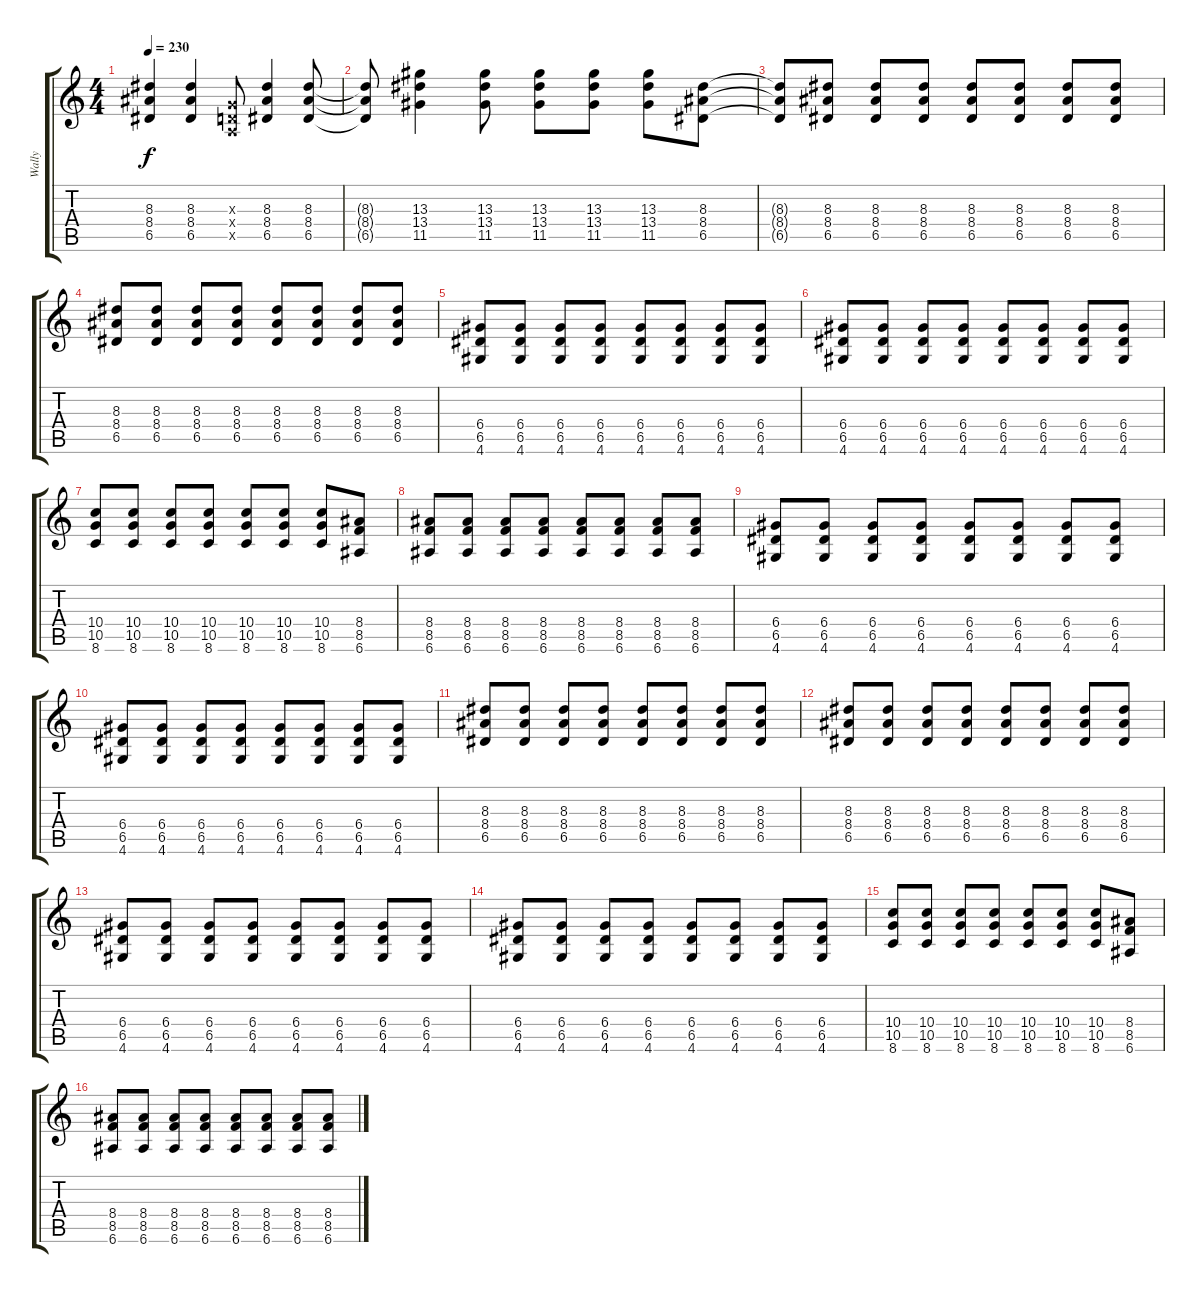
\track ("Wally" "Wally") {instrument overdrivenguitar}
\staff {score tabs}
\tuning (E4 B3 G3 D3 A2 E2) {hide}
\ts (4 4)
\tempo 230
\clef g2
\ks c
(8.3 8.4 6.5).4{dy f} (8.3 8.4 6.5).4 (0.3{x} 0.4{x} 0.5{x}).8 (8.3 8.4 6.5).4 (8.3 8.4 6.5).8 |
(8.3{t} 8.4{t} 6.5{t}).8 (13.3 13.4 11.5).4 (13.3 13.4 11.5).8 (13.3 13.4 11.5).8 (13.3 13.4 11.5).8 (13.3 13.4 11.5).8 (8.3 8.4 6.5).8 |
(8.3{t} 8.4{t} 6.5{t}).8 (8.3 8.4 6.5).8 (8.3 8.4 6.5).8 (8.3 8.4 6.5).8 (8.3 8.4 6.5).8 (8.3 8.4 6.5).8 (8.3 8.4 6.5).8 (8.3 8.4 6.5).8 |
(8.3 8.4 6.5).8 (8.3 8.4 6.5).8 (8.3 8.4 6.5).8 (8.3 8.4 6.5).8 (8.3 8.4 6.5).8 (8.3 8.4 6.5).8 (8.3 8.4 6.5).8 (8.3 8.4 6.5).8 |
(6.4 6.5 4.6).8 (6.4 6.5 4.6).8 (6.4 6.5 4.6).8 (6.4 6.5 4.6).8 (6.4 6.5 4.6).8 (6.4 6.5 4.6).8 (6.4 6.5 4.6).8 (6.4 6.5 4.6).8 |
(6.4 6.5 4.6).8 (6.4 6.5 4.6).8 (6.4 6.5 4.6).8 (6.4 6.5 4.6).8 (6.4 6.5 4.6).8 (6.4 6.5 4.6).8 (6.4 6.5 4.6).8 (6.4 6.5 4.6).8 |
(10.4 10.5 8.6).8 (10.4 10.5 8.6).8 (10.4 10.5 8.6).8 (10.4 10.5 8.6).8 (10.4 10.5 8.6).8 (10.4 10.5 8.6).8 (10.4 10.5 8.6).8 (8.4 8.5 6.6).8 |
(8.4 8.5 6.6).8 (8.4 8.5 6.6).8 (8.4 8.5 6.6).8 (8.4 8.5 6.6).8 (8.4 8.5 6.6).8 (8.4 8.5 6.6).8 (8.4 8.5 6.6).8 (8.4 8.5 6.6).8 |
(6.4 6.5 4.6).8 (6.4 6.5 4.6).8 (6.4 6.5 4.6).8 (6.4 6.5 4.6).8 (6.4 6.5 4.6).8 (6.4 6.5 4.6).8 (6.4 6.5 4.6).8 (6.4 6.5 4.6).8 |
(6.4 6.5 4.6).8 (6.4 6.5 4.6).8 (6.4 6.5 4.6).8 (6.4 6.5 4.6).8 (6.4 6.5 4.6).8 (6.4 6.5 4.6).8 (6.4 6.5 4.6).8 (6.4 6.5 4.6).8 |
(8.3 8.4 6.5).8 (8.3 8.4 6.5).8 (8.3 8.4 6.5).8 (8.3 8.4 6.5).8 (8.3 8.4 6.5).8 (8.3 8.4 6.5).8 (8.3 8.4 6.5).8 (8.3 8.4 6.5).8 |
(8.3 8.4 6.5).8 (8.3 8.4 6.5).8 (8.3 8.4 6.5).8 (8.3 8.4 6.5).8 (8.3 8.4 6.5).8 (8.3 8.4 6.5).8 (8.3 8.4 6.5).8 (8.3 8.4 6.5).8 |
(6.4 6.5 4.6).8 (6.4 6.5 4.6).8 (6.4 6.5 4.6).8 (6.4 6.5 4.6).8 (6.4 6.5 4.6).8 (6.4 6.5 4.6).8 (6.4 6.5 4.6).8 (6.4 6.5 4.6).8 |
(6.4 6.5 4.6).8 (6.4 6.5 4.6).8 (6.4 6.5 4.6).8 (6.4 6.5 4.6).8 (6.4 6.5 4.6).8 (6.4 6.5 4.6).8 (6.4 6.5 4.6).8 (6.4 6.5 4.6).8 |
(10.4 10.5 8.6).8 (10.4 10.5 8.6).8 (10.4 10.5 8.6).8 (10.4 10.5 8.6).8 (10.4 10.5 8.6).8 (10.4 10.5 8.6).8 (10.4 10.5 8.6).8 (8.4 8.5 6.6).8 |
(8.4 8.5 6.6).8 (8.4 8.5 6.6).8 (8.4 8.5 6.6).8 (8.4 8.5 6.6).8 (8.4 8.5 6.6).8 (8.4 8.5 6.6).8 (8.4 8.5 6.6).8 (8.4 8.5 6.6).8
